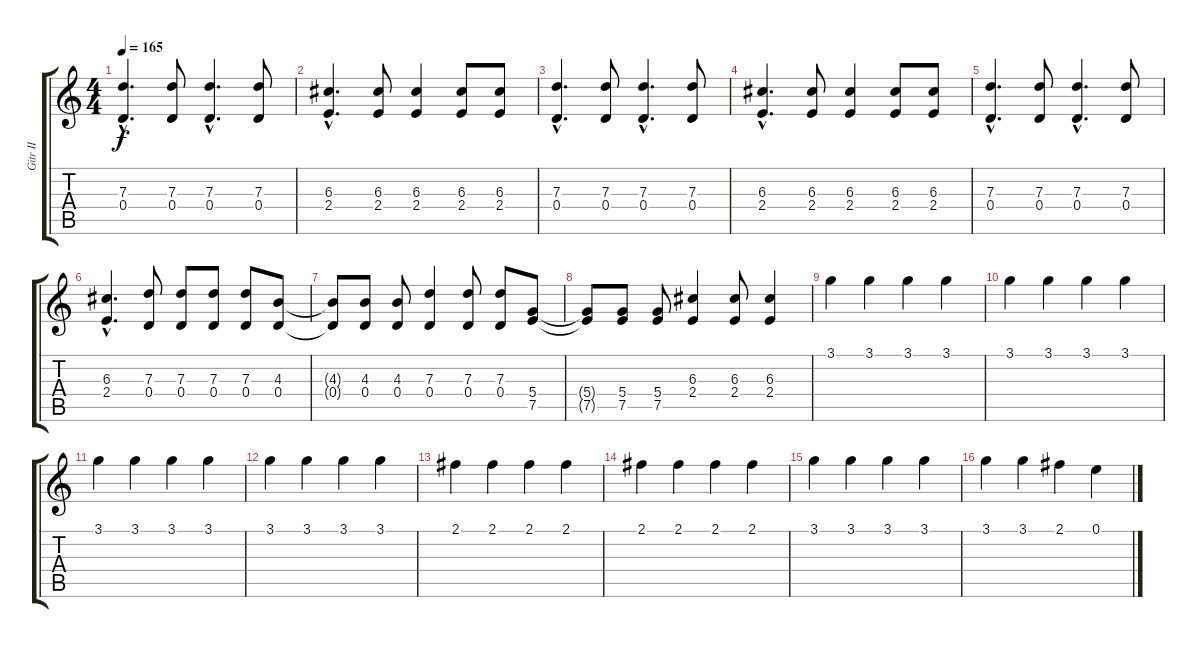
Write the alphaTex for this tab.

\track ("Gitr II" "Gitr II") {instrument electricguitarjazz}
\staff {score tabs}
\tuning (E4 B3 G3 D3 A2 E2) {hide}
\ts (4 4)
\tempo 165
\clef g2
\ks c
(7.3{hac} 0.4{hac}).4{d dy f} (7.3 0.4).8 (7.3{hac} 0.4{hac}).4{d} (7.3 0.4).8 |
(6.3{hac} 2.4{hac}).4{d} (6.3 2.4).8 (6.3 2.4).4 (6.3 2.4).8 (6.3 2.4).8 |
(7.3{hac} 0.4{hac}).4{d} (7.3 0.4).8 (7.3{hac} 0.4{hac}).4{d} (7.3 0.4).8 |
(6.3{hac} 2.4{hac}).4{d} (6.3 2.4).8 (6.3 2.4).4 (6.3 2.4).8 (6.3 2.4).8 |
(7.3{hac} 0.4{hac}).4{d} (7.3 0.4).8 (7.3{hac} 0.4{hac}).4{d} (7.3 0.4).8 |
(6.3{hac} 2.4{hac}).4{d} (7.3 0.4).8 (7.3 0.4).8 (7.3 0.4).8 (7.3 0.4).8 (4.3 0.4).8 |
(4.3{t} 0.4{t}).8 (4.3 0.4).8 (4.3 0.4).8 (7.3 0.4).4 (7.3 0.4).8 (7.3 0.4).8 (5.4 7.5).8 |
(5.4{t} 7.5{t}).8 (5.4 7.5).8 (5.4 7.5).8 (6.3 2.4).4 (6.3 2.4).8 (6.3 2.4).4 |
3.1.4 3.1.4 3.1.4 3.1.4 |
3.1.4 3.1.4 3.1.4 3.1.4 |
3.1.4 3.1.4 3.1.4 3.1.4 |
3.1.4 3.1.4 3.1.4 3.1.4 |
2.1.4 2.1.4 2.1.4 2.1.4 |
2.1.4 2.1.4 2.1.4 2.1.4 |
3.1.4 3.1.4 3.1.4 3.1.4 |
3.1.4 3.1.4 2.1.4 0.1.4
